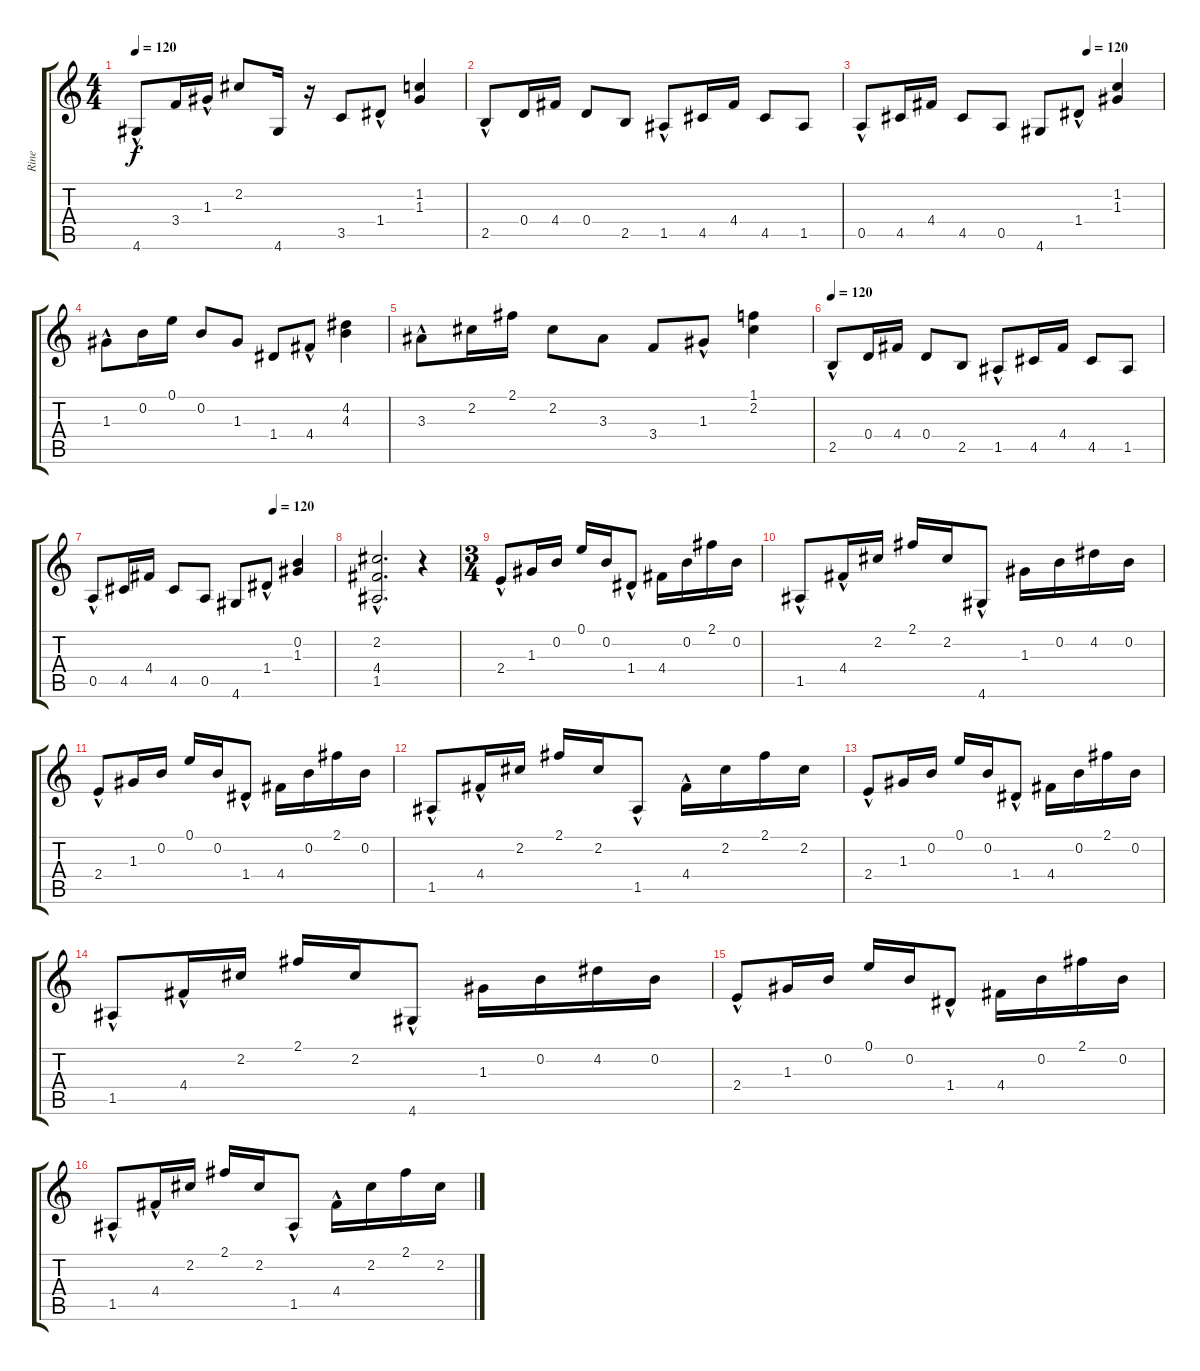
\track ("Rine" "Rine") {instrument acousticguitarnylon}
\staff {score tabs}
\tuning (E4 B3 G3 D3 A2 E2) {hide}
\ts (4 4)
\tempo 120
\clef g2
\ks c
4.6{hac}.8{dy f} 3.4.16 1.3{hac}.16 2.2.8 4.6.16 r.16 3.5.8 1.4{hac}.8 (1.2 1.3).4 |
2.5{hac}.8 0.4.16 4.4.16 0.4.8 2.5.8 1.5{hac}.8 4.5.16 4.4.16 4.5.8 1.5.8 |
\tempo (120 0.75)
0.5{hac}.8 4.5.16 4.4.16 4.5.8 0.5.8 4.6.8 1.4{hac}.8 (1.2 1.3).4 |
1.3{hac}.8 0.2.16 0.1.16 0.2.8 1.3.8 1.4.8 4.4{hac}.8 (4.2 4.3).4 |
3.3{hac}.8 2.2.16 2.1.16 2.2.8 3.3.8 3.4.8 1.3{hac}.8 (1.1 2.2).4 |
\tempo 120
2.5{hac}.8 0.4.16 4.4.16 0.4.8 2.5.8 1.5{hac}.8 4.5.16 4.4.16 4.5.8 1.5.8 |
\tempo (120 0.75)
0.5{hac}.8 4.5.16 4.4.16 4.5.8 0.5.8 4.6.8 1.4{hac}.8 (0.2 1.3).4 |
(2.2{hac} 4.4{hac} 1.5{hac}).2{d} r.4 |
\ts (3 4)
2.4{hac}.8 1.3.16 0.2.16 0.1.16 0.2.16 1.4{hac}.8 4.4.16 0.2.16 2.1.16 0.2.16 |
1.5{hac}.8 4.4{hac}.16 2.2.16 2.1.16 2.2.16 4.6{hac}.8 1.3.16 0.2.16 4.2.16 0.2.16 |
2.4{hac}.8 1.3.16 0.2.16 0.1.16 0.2.16 1.4{hac}.8 4.4.16 0.2.16 2.1.16 0.2.16 |
1.5{hac}.8 4.4{hac}.16 2.2.16 2.1.16 2.2.16 1.5{hac}.8 4.4{hac}.16 2.2.16 2.1.16 2.2.16 |
2.4{hac}.8 1.3.16 0.2.16 0.1.16 0.2.16 1.4{hac}.8 4.4.16 0.2.16 2.1.16 0.2.16 |
1.5{hac}.8 4.4{hac}.16 2.2.16 2.1.16 2.2.16 4.6{hac}.8 1.3.16 0.2.16 4.2.16 0.2.16 |
2.4{hac}.8 1.3.16 0.2.16 0.1.16 0.2.16 1.4{hac}.8 4.4.16 0.2.16 2.1.16 0.2.16 |
1.5{hac}.8 4.4{hac}.16 2.2.16 2.1.16 2.2.16 1.5{hac}.8 4.4{hac}.16 2.2.16 2.1.16 2.2.16
